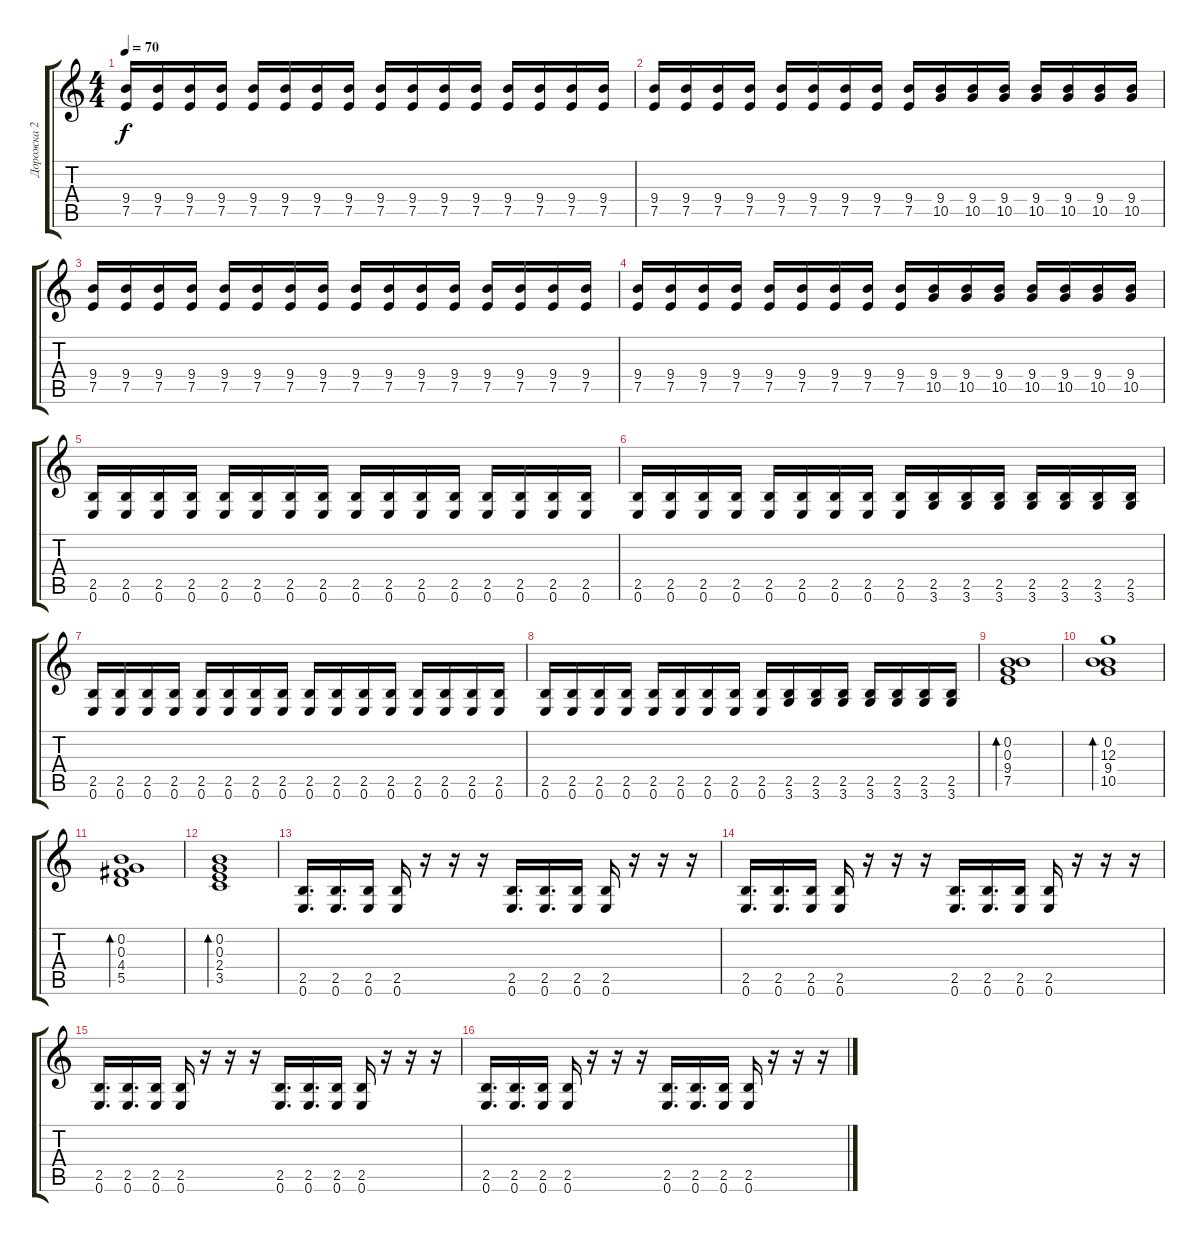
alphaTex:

\track ("Дорожка 2" "Дорожка 2") {instrument electricguitarmuted}
\staff {score tabs}
\tuning (E4 B3 G3 D3 A2 E2) {hide}
\ts (4 4)
\tempo 70
\clef g2
\ks c
(9.4 7.5).16{dy f} (9.4 7.5).16 (9.4 7.5).16 (9.4 7.5).16 (9.4 7.5).16 (9.4 7.5).16 (9.4 7.5).16 (9.4 7.5).16 (9.4 7.5).16 (9.4 7.5).16 (9.4 7.5).16 (9.4 7.5).16 (9.4 7.5).16 (9.4 7.5).16 (9.4 7.5).16 (9.4 7.5).16 |
(9.4 7.5).16 (9.4 7.5).16 (9.4 7.5).16 (9.4 7.5).16 (9.4 7.5).16 (9.4 7.5).16 (9.4 7.5).16 (9.4 7.5).16 (9.4 7.5).16 (9.4 10.5).16 (9.4 10.5).16 (9.4 10.5).16 (9.4 10.5).16 (9.4 10.5).16 (9.4 10.5).16 (9.4 10.5).16 |
(9.4 7.5).16 (9.4 7.5).16 (9.4 7.5).16 (9.4 7.5).16 (9.4 7.5).16 (9.4 7.5).16 (9.4 7.5).16 (9.4 7.5).16 (9.4 7.5).16 (9.4 7.5).16 (9.4 7.5).16 (9.4 7.5).16 (9.4 7.5).16 (9.4 7.5).16 (9.4 7.5).16 (9.4 7.5).16 |
(9.4 7.5).16 (9.4 7.5).16 (9.4 7.5).16 (9.4 7.5).16 (9.4 7.5).16 (9.4 7.5).16 (9.4 7.5).16 (9.4 7.5).16 (9.4 7.5).16 (9.4 10.5).16 (9.4 10.5).16 (9.4 10.5).16 (9.4 10.5).16 (9.4 10.5).16 (9.4 10.5).16 (9.4 10.5).16 |
(2.5 0.6).16 (2.5 0.6).16 (2.5 0.6).16 (2.5 0.6).16 (2.5 0.6).16 (2.5 0.6).16 (2.5 0.6).16 (2.5 0.6).16 (2.5 0.6).16 (2.5 0.6).16 (2.5 0.6).16 (2.5 0.6).16 (2.5 0.6).16 (2.5 0.6).16 (2.5 0.6).16 (2.5 0.6).16 |
(2.5 0.6).16 (2.5 0.6).16 (2.5 0.6).16 (2.5 0.6).16 (2.5 0.6).16 (2.5 0.6).16 (2.5 0.6).16 (2.5 0.6).16 (2.5 0.6).16 (2.5 3.6).16 (2.5 3.6).16 (2.5 3.6).16 (2.5 3.6).16 (2.5 3.6).16 (2.5 3.6).16 (2.5 3.6).16 |
(2.5 0.6).16 (2.5 0.6).16 (2.5 0.6).16 (2.5 0.6).16 (2.5 0.6).16 (2.5 0.6).16 (2.5 0.6).16 (2.5 0.6).16 (2.5 0.6).16 (2.5 0.6).16 (2.5 0.6).16 (2.5 0.6).16 (2.5 0.6).16 (2.5 0.6).16 (2.5 0.6).16 (2.5 0.6).16 |
(2.5 0.6).16 (2.5 0.6).16 (2.5 0.6).16 (2.5 0.6).16 (2.5 0.6).16 (2.5 0.6).16 (2.5 0.6).16 (2.5 0.6).16 (2.5 0.6).16 (2.5 3.6).16 (2.5 3.6).16 (2.5 3.6).16 (2.5 3.6).16 (2.5 3.6).16 (2.5 3.6).16 (2.5 3.6).16 |
(0.2 0.3 9.4 7.5).1{bd 60 instrument electricguitarmuted} |
(0.2 12.3 9.4 10.5).1{bd 60} |
(0.2 0.3 4.4 5.5).1{bd 60} |
(0.2 0.3 2.4 3.5).1{bd 60} |
(2.5 0.6).16{d volume 12 instrument distortionguitar} (2.5 0.6).16{d} (2.5 0.6).16 (2.5 0.6).16 r.16 r.16 r.16 (2.5 0.6).16{d} (2.5 0.6).16{d} (2.5 0.6).16 (2.5 0.6).16 r.16 r.16 r.16 |
(2.5 0.6).16{d} (2.5 0.6).16{d} (2.5 0.6).16 (2.5 0.6).16 r.16 r.16 r.16 (2.5 0.6).16{d} (2.5 0.6).16{d} (2.5 0.6).16 (2.5 0.6).16 r.16 r.16 r.16 |
(2.5 0.6).16{d} (2.5 0.6).16{d} (2.5 0.6).16 (2.5 0.6).16 r.16 r.16 r.16 (2.5 0.6).16{d} (2.5 0.6).16{d} (2.5 0.6).16 (2.5 0.6).16 r.16 r.16 r.16 |
(2.5 0.6).16{d} (2.5 0.6).16{d} (2.5 0.6).16 (2.5 0.6).16 r.16 r.16 r.16 (2.5 0.6).16{d} (2.5 0.6).16{d} (2.5 0.6).16 (2.5 0.6).16 r.16 r.16 r.16
